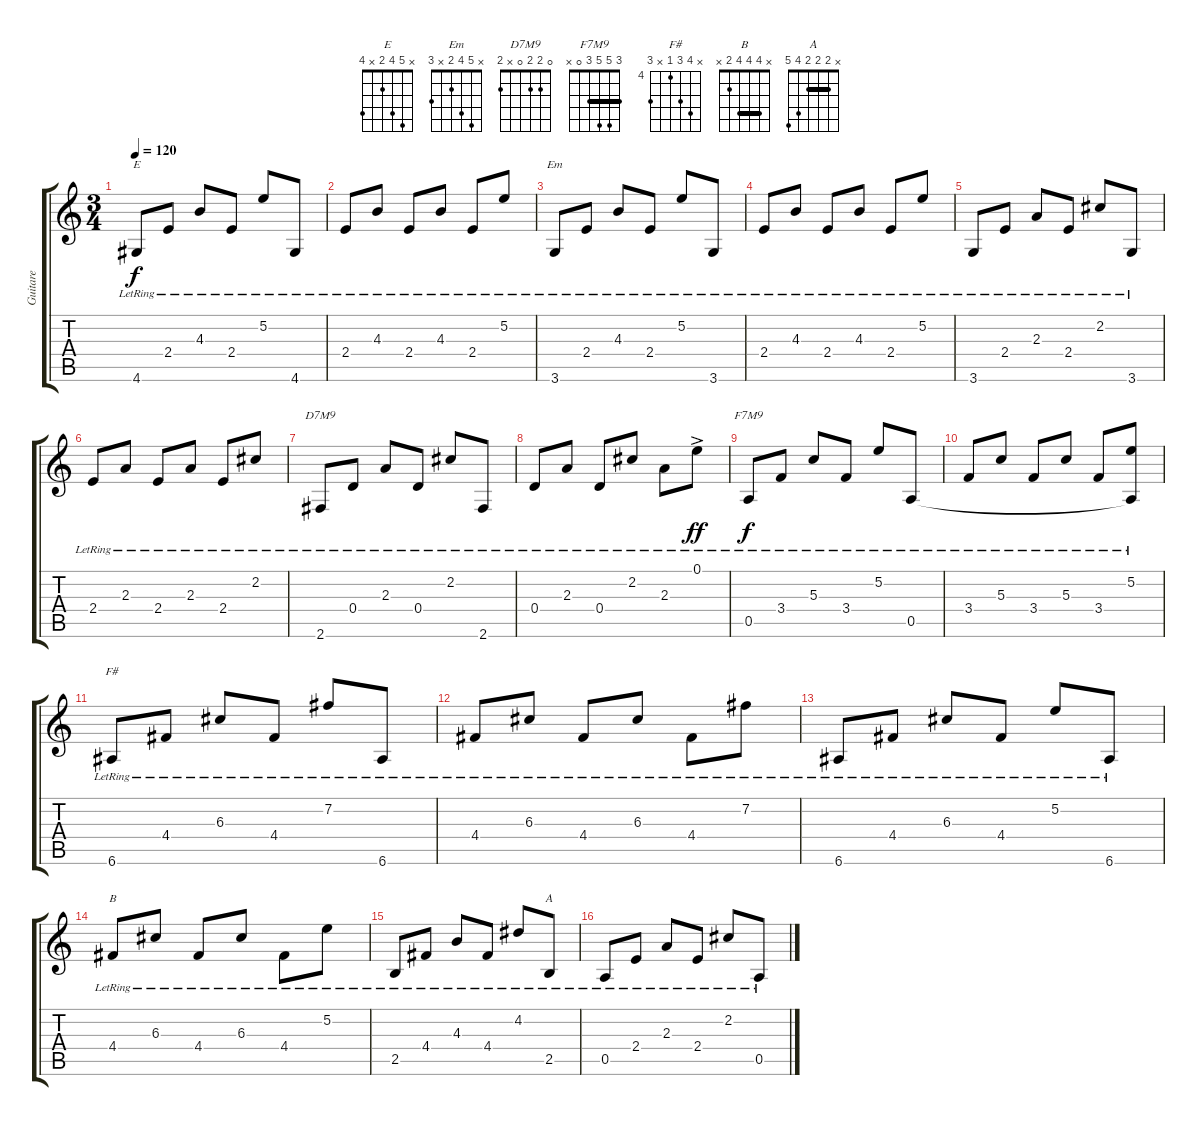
\track ("Guitare" "Guitare") {instrument acousticguitarnylon}
\staff {score tabs}
\tuning (E4 B3 G3 D3 A2 E2) {hide}
\chord ("E" x 5 4 2 x 4)
\chord ("Em" x 5 4 2 x 3)
\chord ("D7M9" 0 2 2 0 x 2)
\chord ("F7M9" 3 5 5 3 0 x) {barre 3}
\chord ("F#" x 7 6 4 x 6) {firstfret 4}
\chord ("B" x 4 4 4 2 x) {barre 4}
\chord ("A" x 2 2 2 4 5) {barre 2}
\ts (3 4)
\tempo 120
\clef g2
\ks c
4.6{lr}.8{ch "E" dy f} 2.4{lr}.8 4.3{lr}.8 2.4{lr}.8 5.2{lr}.8 4.6{lr}.8 |
2.4{lr}.8 4.3{lr}.8 2.4{lr}.8 4.3{lr}.8 2.4{lr}.8 5.2{lr}.8 |
3.6{lr}.8{ch "Em"} 2.4{lr}.8 4.3{lr}.8 2.4{lr}.8 5.2{lr}.8 3.6{lr}.8 |
2.4{lr}.8 4.3{lr}.8 2.4{lr}.8 4.3{lr}.8 2.4{lr}.8 5.2{lr}.8 |
3.6{lr}.8 2.4{lr}.8 2.3{lr}.8 2.4{lr}.8 2.2{lr}.8 3.6{lr}.8 |
2.4{lr}.8 2.3{lr}.8 2.4{lr}.8 2.3{lr}.8 2.4{lr}.8 2.2{lr}.8 |
2.6{lr}.8{ch "D7M9"} 0.4{lr}.8 2.3{lr}.8 0.4{lr}.8 2.2{lr}.8 2.6{lr}.8 |
0.4{lr}.8 2.3{lr}.8 0.4{lr}.8 2.2{lr}.8 2.3{lr}.8 0.1{ac lr}.8{dy ff} |
0.5{lr}.8{ch "F7M9" dy f} 3.4{lr}.8 5.3{lr}.8 3.4{lr}.8 5.2{lr}.8 0.5{lr}.8 |
3.4{lr}.8 5.3{lr}.8 3.4{lr}.8 5.3{lr}.8 3.4{lr}.8 (5.2{lr} 0.5{t}).8 |
6.6{lr}.8{ch "F#"} 4.4{lr}.8 6.3{lr}.8 4.4{lr}.8 7.2{lr}.8 6.6{lr}.8 |
4.4{lr}.8 6.3{lr}.8 4.4{lr}.8 6.3{lr}.8 4.4{lr}.8 7.2{lr}.8 |
6.6{lr}.8 4.4{lr}.8 6.3{lr}.8 4.4{lr}.8 5.2{lr}.8 6.6{lr}.8 |
4.4{lr}.8{ch "B"} 6.3{lr}.8 4.4{lr}.8 6.3{lr}.8 4.4{lr}.8 5.2{lr}.8 |
2.5{lr}.8 4.4{lr}.8 4.3{lr}.8 4.4{lr}.8 4.2{lr}.8 2.5{lr}.8{ch "A"} |
0.5{lr}.8 2.4{lr}.8 2.3{lr}.8 2.4{lr}.8 2.2{lr}.8 0.5{lr}.8
